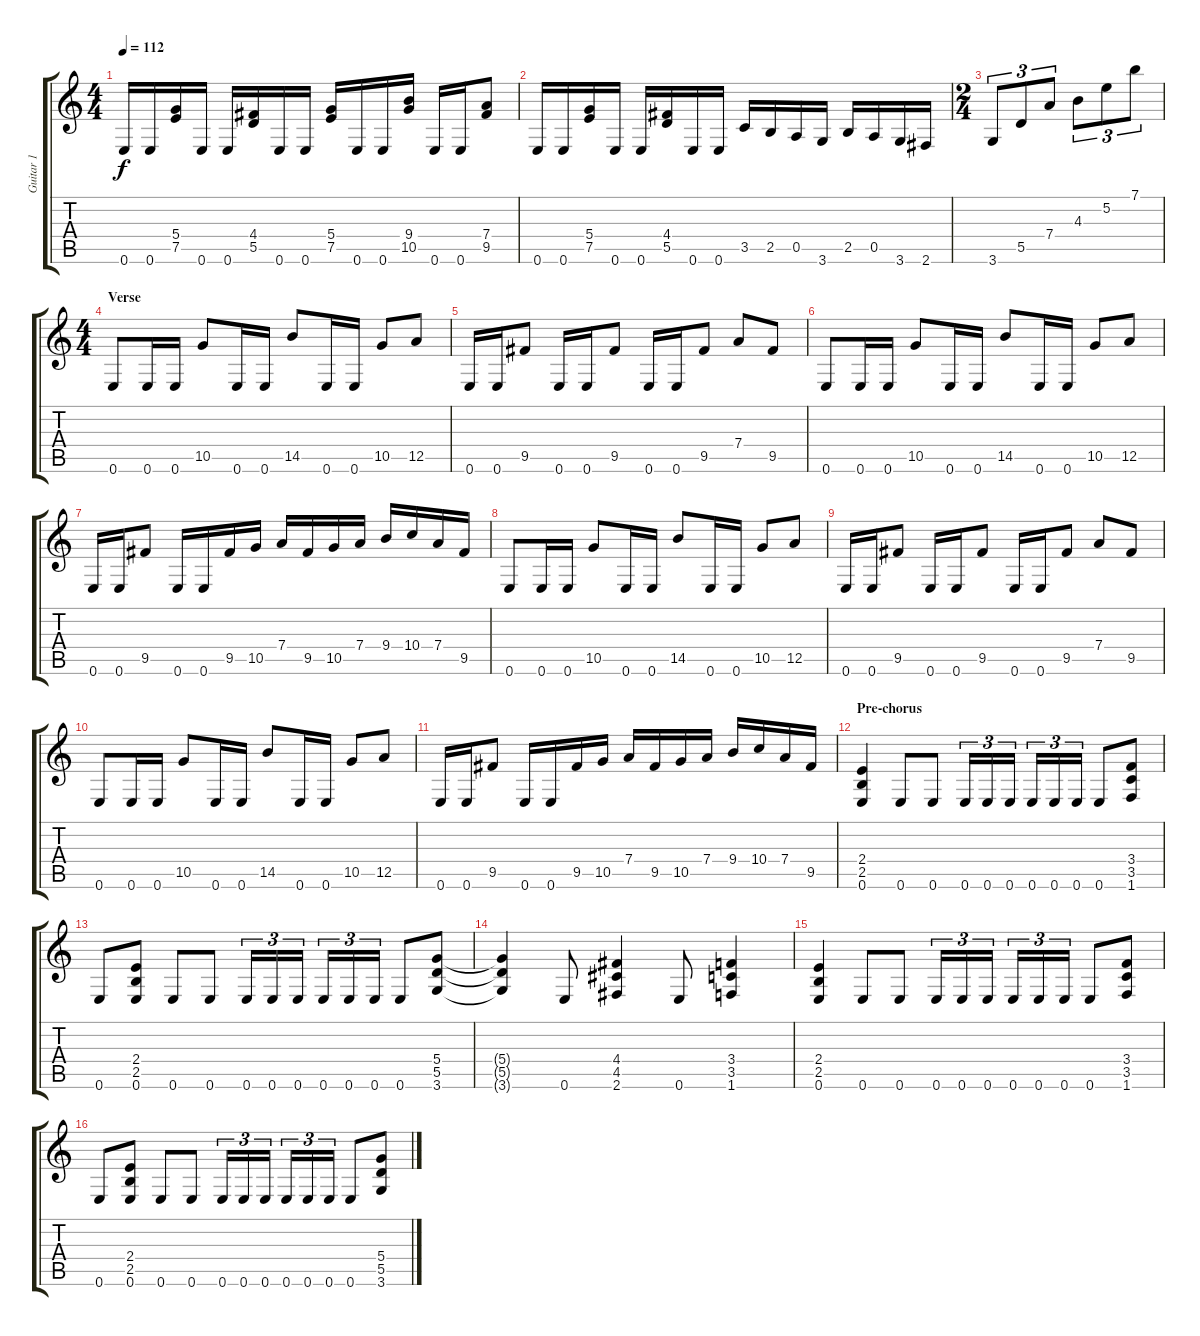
\track ("Guitar 1" "Guitar 1") {instrument acousticguitarsteel}
\staff {score tabs}
\tuning (E4 B3 G3 D3 A2 E2) {hide}
\ts (4 4)
\tempo 112
\clef g2
\ks c
0.6.16{dy f} 0.6.16 (5.4 7.5).16 0.6.16 0.6.16 (4.4 5.5).16 0.6.16 0.6.16 (5.4 7.5).16 0.6.16 0.6.16 (9.4 10.5).16 0.6.16 0.6.16 (7.4 9.5).8 |
0.6.16 0.6.16 (5.4 7.5).16 0.6.16 0.6.16 (4.4 5.5).16 0.6.16 0.6.16 3.5.16 2.5.16 0.5.16 3.6.16 2.5.16 0.5.16 3.6.16 2.6.16 |
\ts (2 4)
3.6.8{tu (3 2)} 5.5.8{tu (3 2)} 7.4.8{tu (3 2)} 4.3.8{tu (3 2)} 5.2.8{tu (3 2)} 7.1.8{tu (3 2)} |
\ts (4 4)
\section ("" "Verse")
0.6.8 0.6.16 0.6.16 10.5.8 0.6.16 0.6.16 14.5.8 0.6.16 0.6.16 10.5.8 12.5.8 |
0.6.16 0.6.16 9.5.8 0.6.16 0.6.16 9.5.8 0.6.16 0.6.16 9.5.8 7.4.8 9.5.8 |
0.6.8 0.6.16 0.6.16 10.5.8 0.6.16 0.6.16 14.5.8 0.6.16 0.6.16 10.5.8 12.5.8 |
0.6.16 0.6.16 9.5.8 0.6.16 0.6.16 9.5.16 10.5.16 7.4.16 9.5.16 10.5.16 7.4.16 9.4.16 10.4.16 7.4.16 9.5.16 |
0.6.8 0.6.16 0.6.16 10.5.8 0.6.16 0.6.16 14.5.8 0.6.16 0.6.16 10.5.8 12.5.8 |
0.6.16 0.6.16 9.5.8 0.6.16 0.6.16 9.5.8 0.6.16 0.6.16 9.5.8 7.4.8 9.5.8 |
0.6.8 0.6.16 0.6.16 10.5.8 0.6.16 0.6.16 14.5.8 0.6.16 0.6.16 10.5.8 12.5.8 |
0.6.16 0.6.16 9.5.8 0.6.16 0.6.16 9.5.16 10.5.16 7.4.16 9.5.16 10.5.16 7.4.16 9.4.16 10.4.16 7.4.16 9.5.16 |
\section ("" "Pre-chorus ")
(2.4 2.5 0.6).4 0.6.8 0.6.8 0.6.16{tu (3 2)} 0.6.16{tu (3 2)} 0.6.16{tu (3 2)} 0.6.16{tu (3 2)} 0.6.16{tu (3 2)} 0.6.16{tu (3 2)} 0.6.8 (3.4 3.5 1.6).8 |
0.6.8 (2.4 2.5 0.6).8 0.6.8 0.6.8 0.6.16{tu (3 2)} 0.6.16{tu (3 2)} 0.6.16{tu (3 2)} 0.6.16{tu (3 2)} 0.6.16{tu (3 2)} 0.6.16{tu (3 2)} 0.6.8 (5.4 5.5 3.6).8 |
(5.4{t} 5.5{t} 3.6{t}).4 0.6.8 (4.4 4.5 2.6).4 0.6.8 (3.4 3.5 1.6).4 |
(2.4 2.5 0.6).4 0.6.8 0.6.8 0.6.16{tu (3 2)} 0.6.16{tu (3 2)} 0.6.16{tu (3 2)} 0.6.16{tu (3 2)} 0.6.16{tu (3 2)} 0.6.16{tu (3 2)} 0.6.8 (3.4 3.5 1.6).8 |
0.6.8 (2.4 2.5 0.6).8 0.6.8 0.6.8 0.6.16{tu (3 2)} 0.6.16{tu (3 2)} 0.6.16{tu (3 2)} 0.6.16{tu (3 2)} 0.6.16{tu (3 2)} 0.6.16{tu (3 2)} 0.6.8 (5.4 5.5 3.6).8
